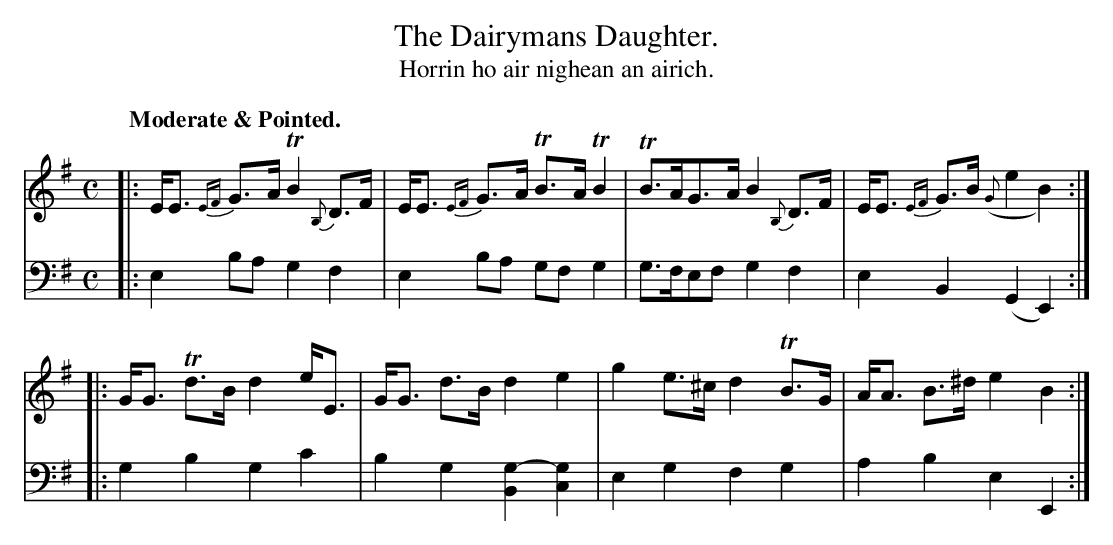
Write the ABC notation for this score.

X:1
T: The Dairymans Daughter.
T: Horrin ho air nighean an airich.
M: C
L: 1/8
Q: "Moderate & Pointed."
K: Em
V: 1 staves=2
|:\
E<E {EF}G>A TB2 {B,}D>F | E<E {EF}G>A TB>A TB2 | TB>AG>A B2 {B,}D>F | E<E {EF}G>B ({G}e2 B2) ::
G<G Td>B d2 e<E | G<G d>B d2 e2 | g2 e>^c d2 TB>G | A<A B>^d e2 B2 :|
V: 2 clef=bass middle=d
|:\
e2ba g2f2 | e2ba gfg2 | g>fef g2f2 | e2B2 (G2E2) ::
g2b2 g2c'2 | b2g2 [B2g2-][c2g2] | e2g2 f2g2 | a2b2 e2E2 :|
